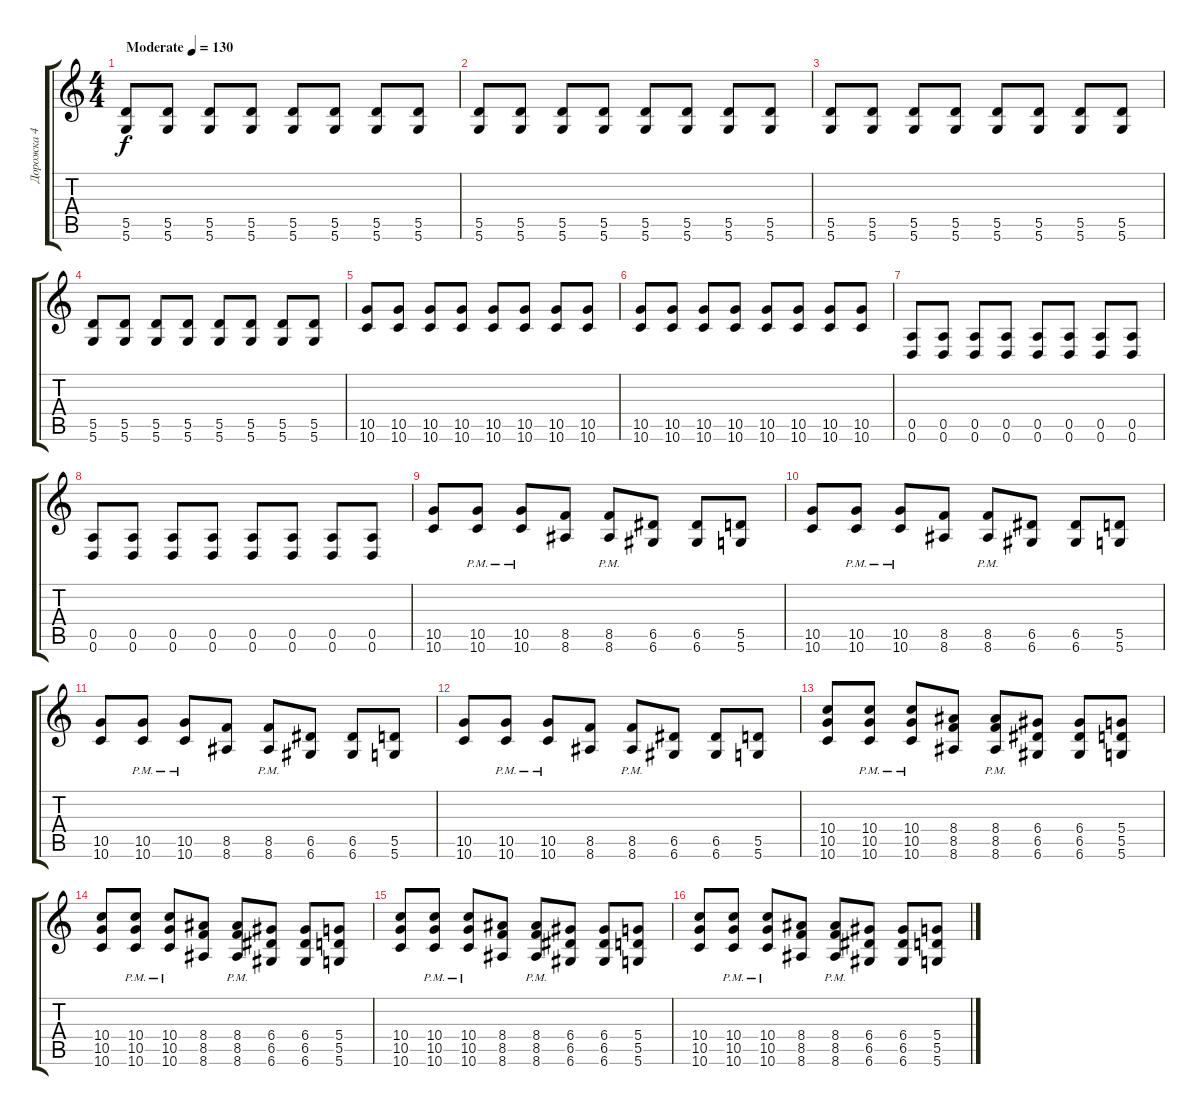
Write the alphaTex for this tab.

\track ("Дорожка 4" "Дорожка 4") {instrument overdrivenguitar}
\staff {score tabs}
\tuning (E4 B3 G3 D3 A2 D2) {hide}
\ts (4 4)
\tempo (130 "Moderate")
\clef g2
\ks c
(5.5 5.6).8{dy f instrument overdrivenguitar} (5.5 5.6).8 (5.5 5.6).8 (5.5 5.6).8 (5.5 5.6).8 (5.5 5.6).8 (5.5 5.6).8 (5.5 5.6).8 |
(5.5 5.6).8 (5.5 5.6).8 (5.5 5.6).8 (5.5 5.6).8 (5.5 5.6).8 (5.5 5.6).8 (5.5 5.6).8 (5.5 5.6).8 |
(5.5 5.6).8 (5.5 5.6).8 (5.5 5.6).8 (5.5 5.6).8 (5.5 5.6).8 (5.5 5.6).8 (5.5 5.6).8 (5.5 5.6).8 |
(5.5 5.6).8 (5.5 5.6).8 (5.5 5.6).8 (5.5 5.6).8 (5.5 5.6).8 (5.5 5.6).8 (5.5 5.6).8 (5.5 5.6).8 |
(10.5 10.6).8 (10.5 10.6).8 (10.5 10.6).8 (10.5 10.6).8 (10.5 10.6).8 (10.5 10.6).8 (10.5 10.6).8 (10.5 10.6).8 |
(10.5 10.6).8 (10.5 10.6).8 (10.5 10.6).8 (10.5 10.6).8 (10.5 10.6).8 (10.5 10.6).8 (10.5 10.6).8 (10.5 10.6).8 |
(0.5 0.6).8 (0.5 0.6).8 (0.5 0.6).8 (0.5 0.6).8 (0.5 0.6).8 (0.5 0.6).8 (0.5 0.6).8 (0.5 0.6).8 |
(0.5 0.6).8 (0.5 0.6).8 (0.5 0.6).8 (0.5 0.6).8 (0.5 0.6).8 (0.5 0.6).8 (0.5 0.6).8 (0.5 0.6).8 |
(10.5 10.6).8 (10.5{pm} 10.6{pm}).8 (10.5{pm} 10.6{pm}).8 (8.5 8.6).8 (8.5{pm} 8.6{pm}).8 (6.5 6.6).8 (6.5 6.6).8 (5.5 5.6).8 |
(10.5 10.6).8 (10.5{pm} 10.6{pm}).8 (10.5{pm} 10.6{pm}).8 (8.5 8.6).8 (8.5{pm} 8.6{pm}).8 (6.5 6.6).8 (6.5 6.6).8 (5.5 5.6).8 |
(10.5 10.6).8 (10.5{pm} 10.6{pm}).8 (10.5{pm} 10.6{pm}).8 (8.5 8.6).8 (8.5{pm} 8.6{pm}).8 (6.5 6.6).8 (6.5 6.6).8 (5.5 5.6).8 |
(10.5 10.6).8 (10.5{pm} 10.6{pm}).8 (10.5{pm} 10.6{pm}).8 (8.5 8.6).8 (8.5{pm} 8.6{pm}).8 (6.5 6.6).8 (6.5 6.6).8 (5.5 5.6).8 |
(10.4 10.5 10.6).8 (10.4{pm} 10.5{pm} 10.6{pm}).8 (10.4{pm} 10.5{pm} 10.6{pm}).8 (8.4 8.5 8.6).8 (8.4{pm} 8.5{pm} 8.6{pm}).8 (6.4 6.5 6.6).8 (6.4 6.5 6.6).8 (5.4 5.5 5.6).8 |
(10.4 10.5 10.6).8 (10.4{pm} 10.5{pm} 10.6{pm}).8 (10.4{pm} 10.5{pm} 10.6{pm}).8 (8.4 8.5 8.6).8 (8.4{pm} 8.5{pm} 8.6{pm}).8 (6.4 6.5 6.6).8 (6.4 6.5 6.6).8 (5.4 5.5 5.6).8 |
(10.4 10.5 10.6).8 (10.4{pm} 10.5{pm} 10.6{pm}).8 (10.4{pm} 10.5{pm} 10.6{pm}).8 (8.4 8.5 8.6).8 (8.4{pm} 8.5{pm} 8.6{pm}).8 (6.4 6.5 6.6).8 (6.4 6.5 6.6).8 (5.4 5.5 5.6).8 |
(10.4 10.5 10.6).8 (10.4{pm} 10.5{pm} 10.6{pm}).8 (10.4{pm} 10.5{pm} 10.6{pm}).8 (8.4 8.5 8.6).8 (8.4{pm} 8.5{pm} 8.6{pm}).8 (6.4 6.5 6.6).8 (6.4 6.5 6.6).8 (5.4 5.5 5.6).8
